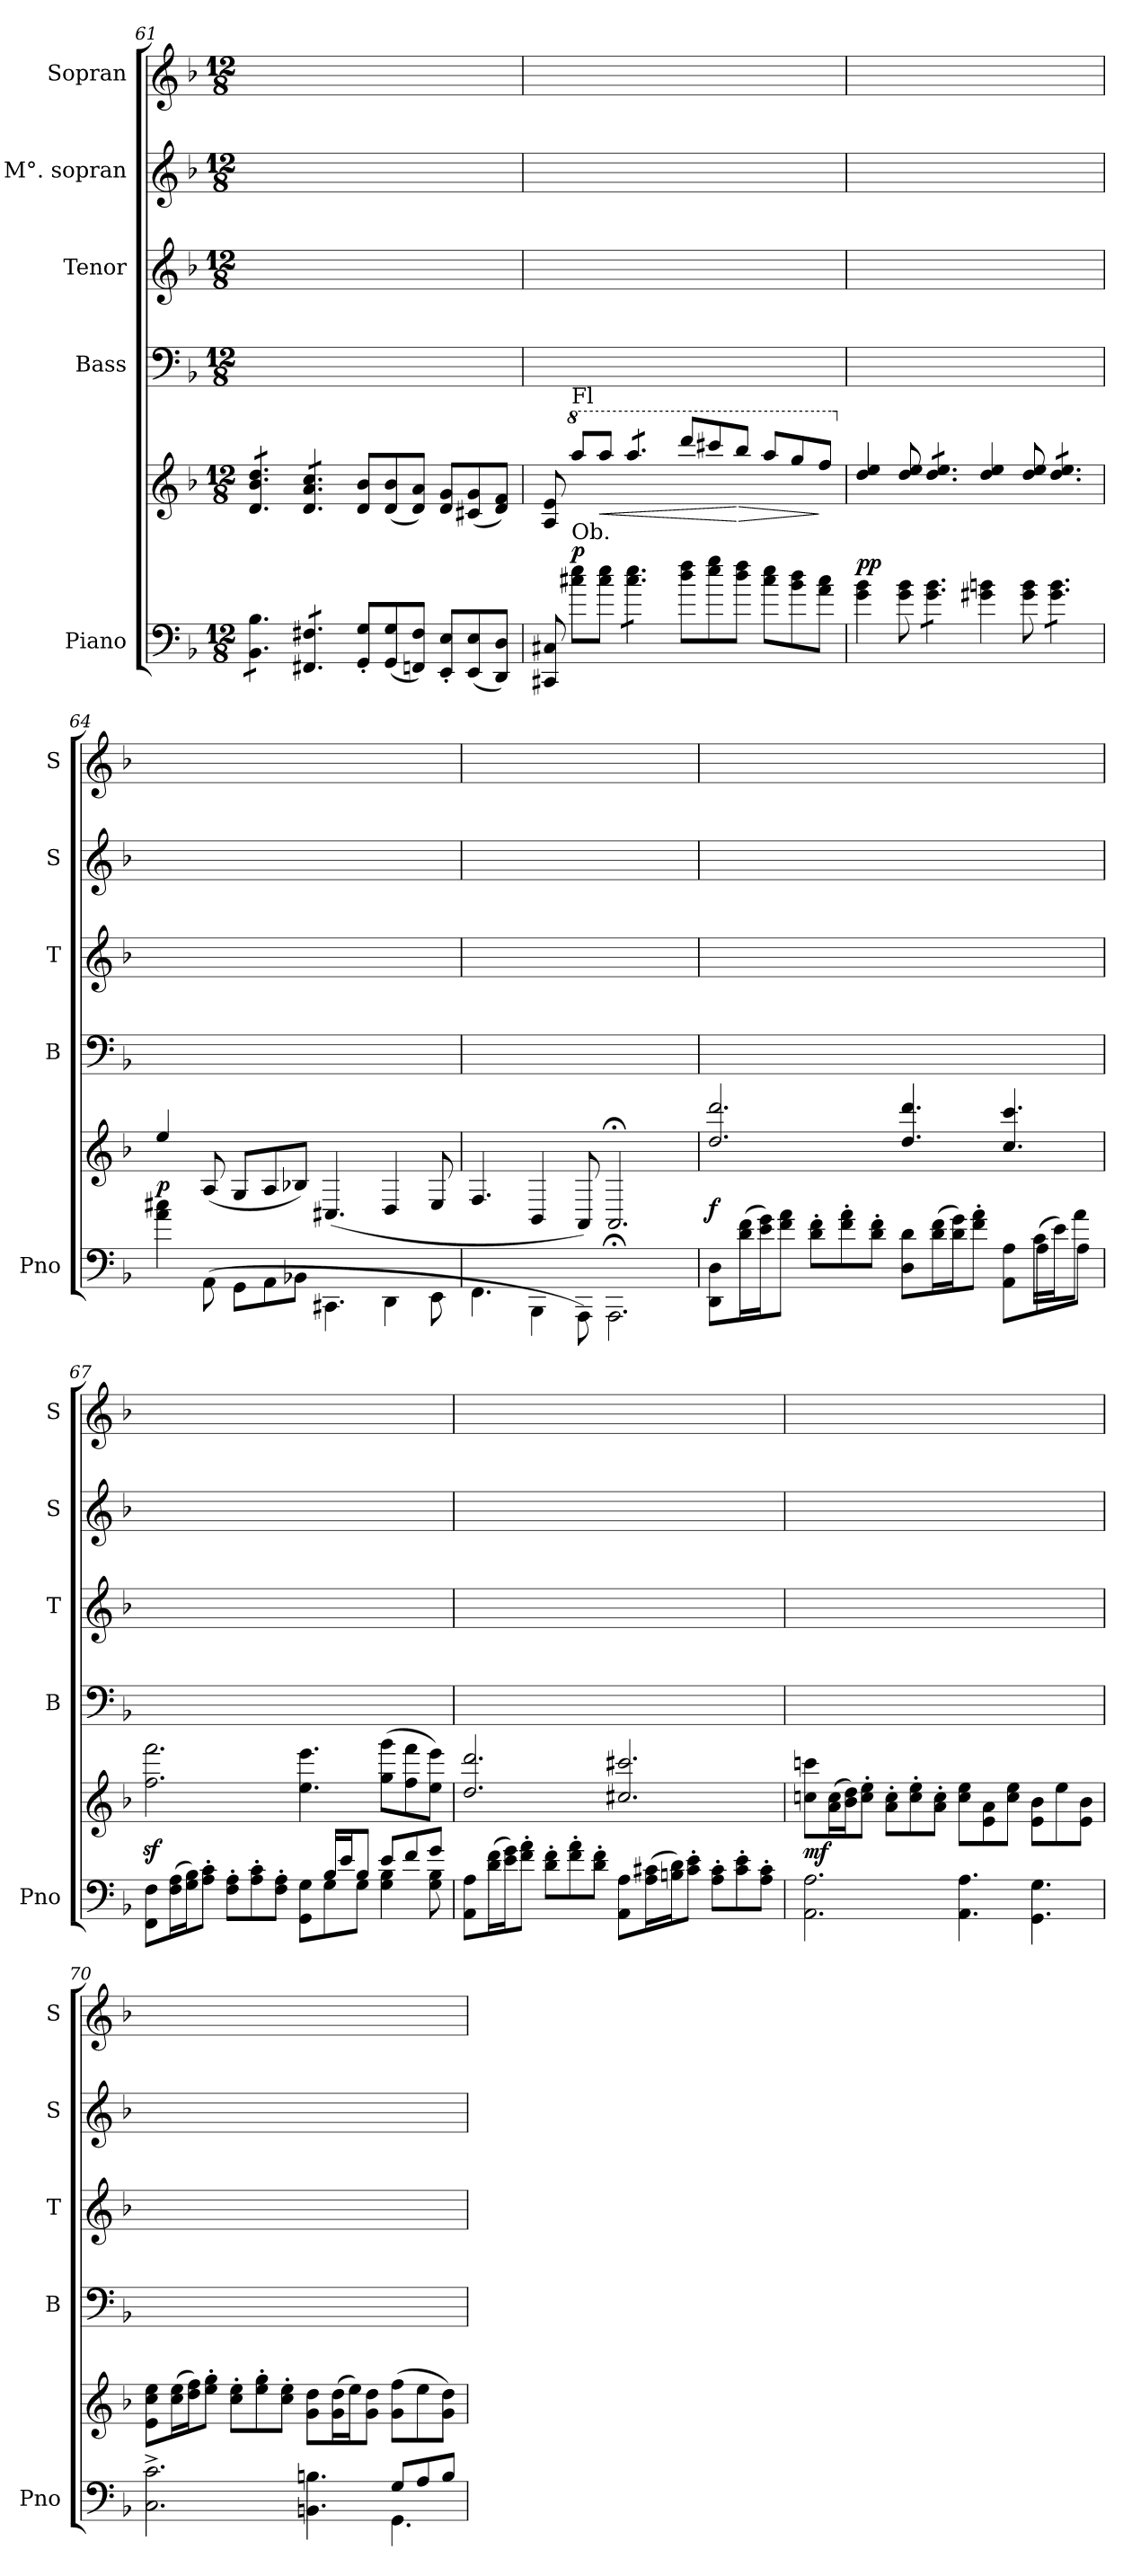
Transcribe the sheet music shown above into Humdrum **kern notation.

**kern	**kern	**dynam	**kern	**kern	**kern	**kern
*part5	*part5	*part5	*part4	*part3	*part2	*part1
*staff6	*staff5	*staff5/6	*staff4	*staff3	*staff2	*staff1
*I"Piano	*	*	*I"Bass	*I"Tenor	*I"M°. sopran	*I"Sopran
*I'Pno	*	*	*I'B	*I'T	*I'S	*I'S
*clefF4	*clefG2	*	*clefF4	*clefG2	*clefG2	*clefG2
*	*	*	*	*ITrd8c12	*	*
*k[b-]	*k[b-]	*	*k[b-]	*k[b-]	*k[b-]	*k[b-]
*d:	*d:	*	*d:	*d:	*d:	*d:
*M12/8	*M12/8	*	*M12/8	*M12/8	*M12/8	*M12/8
=61	=61	=61	=61	=61	=61	=61
*tremolo	*	*	*	*	*	*
*	*tremolo	*	*	*	*	*
8BB-\ 8B-\L	8d/ 8b-/ 8dd/L	.	1.ryy	1.ryy	1.ryy	1.ryy
8BB-\ 8B-\	8d/ 8b-/ 8dd/	.	.	.	.	.
8BB-\ 8B-\J	8d/ 8b-/ 8dd/J	.	.	.	.	.
8FF#X/ 8F#X/L	8d/ 8a/ 8cc/L	.	.	.	.	.
8FF#X/ 8F#X/	8d/ 8a/ 8cc/	.	.	.	.	.
8FF#X/ 8F#X/J	8d/ 8a/ 8cc/J	.	.	.	.	.
*	*Xtremolo	*	*	*	*	*
*Xtremolo	*	*	*	*	*	*
8GG'/ 8G'/L	8d/ 8b-/L	.	.	.	.	.
(8GG/ 8G/	(8d/ 8b-/	.	.	.	.	.
8FFn/ 8F#/J)	8d/ 8a/J)	.	.	.	.	.
8EE'/ 8E'/L	8d/ 8g/L	.	.	.	.	.
(8EE/ 8E/	(8c#X/ 8g/	.	.	.	.	.
8DD/ 8D/J)	8d/ 8f/J)	.	.	.	.	.
=62	=62	=62	=62	=62	=62	=62
8CC#X/ 8C#X/	8A/ 8e/	.	1.ryy	1.ryy	1.ryy	1.ryy
*	*8va	*	*	*	*	*
!	!LO:TX:b:t=Ob.	!	!	!	!	!
!	!LO:TX:a:t=Fl	!	!	!	!	!
8cc#X\ 8ee\L	8aaa/L	p	.	.	.	.
!	!	!LO:HP:b	!	!	!	!
8cc#\ 8ee\J	8aaa/J	<	.	.	.	.
*tremolo	*	*	*	*	*	*
*	*tremolo	*	*	*	*	*
8cc#\ 8ee\L	8aaa/L	.	.	.	.	.
8cc#\ 8ee\	8aaa/	.	.	.	.	.
8cc#\ 8ee\J	8aaa/J	.	.	.	.	.
*	*Xtremolo	*	*	*	*	*
*Xtremolo	*	*	*	*	*	*
8dd\ 8ff\L	8dddd/L	.	.	.	.	.
8ee\ 8gg\	8cccc#X/	.	.	.	.	.
!	!	!LO:HP:n=1:b	!	!	!	!
8dd\ 8ff\J	8bbb-/J	[ >	.	.	.	.
8cc#\ 8ee\L	8aaa/L	.	.	.	.	.
8b-\ 8dd\	8ggg/	.	.	.	.	.
8a\ 8cc#\J	8fff/J	]	.	.	.	.
=63	=63	=63	=63	=63	=63	=63
*	*X8va	*	*	*	*	*
4g\ 4b-\	4dd/ 4ee/	pp	1.ryy	1.ryy	1.ryy	1.ryy
8g\ 8b-\	8dd/ 8ee/	.	.	.	.	.
*tremolo	*	*	*	*	*	*
*	*tremolo	*	*	*	*	*
8g\ 8b-\L	8dd/ 8ee/L	.	.	.	.	.
8g\ 8b-\	8dd/ 8ee/	.	.	.	.	.
8g\ 8b-\J	8dd/ 8ee/J	.	.	.	.	.
*	*Xtremolo	*	*	*	*	*
*Xtremolo	*	*	*	*	*	*
4g#X\ 4bn\	4dd/ 4ee/	.	.	.	.	.
8g#\ 8b\	8dd/ 8ee/	.	.	.	.	.
*tremolo	*	*	*	*	*	*
*	*tremolo	*	*	*	*	*
8g#\ 8b\L	8dd/ 8ee/L	.	.	.	.	.
8g#\ 8b\	8dd/ 8ee/	.	.	.	.	.
8g#\ 8b\J	8dd/ 8ee/J	.	.	.	.	.
*	*Xtremolo	*	*	*	*	*
*Xtremolo	*	*	*	*	*	*
=64	=64	=64	=64	=64	=64	=64
4a\ 4cc#X\	4ee/	p	1.ryy	1.ryy	1.ryy	1.ryy
(8AA\	(8A/	.	.	.	.	.
8GG\L	8G/L	.	.	.	.	.
8AA\	8A/	.	.	.	.	.
8BB-X\J	8B-X/J)	.	.	.	.	.
4.CC#X\	(4.C#X/	.	.	.	.	.
4DD\	4D/	.	.	.	.	.
8EE\	8E/	.	.	.	.	.
=65	=65	=65	=65	=65	=65	=65
4.FF\	4.F/	.	1.ryy	1.ryy	1.ryy	1.ryy
4BBB-\	4BB-/	.	.	.	.	.
8AAA\)	8AA/)	.	.	.	.	.
2.AAA;\	2.AA;</	.	.	.	.	.
=66	=66	=66	=66	=66	=66	=66
*^	*	*	*	*	*	*
8DD/ 8D/L	2.ryy	2.dd/ 2.ddd/	f	1.ryy	1.ryy	1.ryy	1.ryy
(>16d\ 16f\L	.	.	.	.	.	.	.
16e\ 16g\J)	.	.	.	.	.	.	.
8f\ 8a\J	.	.	.	.	.	.	.
8d'>\ 8f'>\L	.	.	.	.	.	.	.
8f'>\ 8a'>\	.	.	.	.	.	.	.
8d'>\ 8f'>\J	.	.	.	.	.	.	.
8D\ 8d\L	4.ryy	4.dd/ 4.ddd/	.	.	.	.	.
(>16d\ 16f\L	.	.	.	.	.	.	.
16d\ 16g\J)	.	.	.	.	.	.	.
8f'>\ 8a'>\J	.	.	.	.	.	.	.
8ryy	8AA\ 8A\L	4.cc/ 4.ccc/	.	.	.	.	.
(16c/LL	8A\	.	.	.	.	.	.
16e\J)	.	.	.	.	.	.	.
8a\J	8A\J	.	.	.	.	.	.
=67	=67	=67	=67	=67	=67	=67	=67
8FF\ 8F\L	2.ryy	2.ffz\ 2.fffz\	.	1.ryy	1.ryy	1.ryy	1.ryy
(16F\ 16A\L	.	.	.	.	.	.	.
16G\ 16B-\J)	.	.	.	.	.	.	.
8A'\ 8c'\J	.	.	.	.	.	.	.
8F'\ 8A'\L	.	.	.	.	.	.	.
8A'\ 8c'\	.	.	.	.	.	.	.
8F'\ 8A'\J	.	.	.	.	.	.	.
8ryy	8GG\ 8G\L	4.ee\ 4.eee\	.	.	.	.	.
16B-/LL	8G\	.	.	.	.	.	.
16e/J	.	.	.	.	.	.	.
8B-/J	8G\J	.	.	.	.	.	.
8e/L	4G\ 4B-\	(8gg\ 8ggg\L	.	.	.	.	.
8f/	.	8ff\ 8fff\	.	.	.	.	.
8g/J	8G\ 8B-\	8ee\ 8eee\J)	.	.	.	.	.
*v	*v	*	*	*	*	*	*
=68	=68	=68	=68	=68	=68	=68
8AA/ 8A/L	2.dd/ 2.ddd/	.	1.ryy	1.ryy	1.ryy	1.ryy
(<16d\ 16f\L	.	.	.	.	.	.
16e\ 16g\J)	.	.	.	.	.	.
8f'>\ 8a'>\J	.	.	.	.	.	.
8d'>\ 8f'>\L	.	.	.	.	.	.
8f'>\ 8a'>\	.	.	.	.	.	.
8d'>\ 8f'>\J	.	.	.	.	.	.
8AA\ 8A\L	2.cc#X/ 2.ccc#X/	.	.	.	.	.
(16A\ 16c#X\L	.	.	.	.	.	.
16Bn\ 16d\J)	.	.	.	.	.	.
8c#'\ 8e'\J	.	.	.	.	.	.
8A'\ 8c#'\L	.	.	.	.	.	.
8c#'\ 8e'\	.	.	.	.	.	.
8A'\ 8c#'\J	.	.	.	.	.	.
=69	=69	=69	=69	=69	=69	=69
2.AA\ 2.A\	8ccn\ 8cccn\L	mf	1.ryy	1.ryy	1.ryy	1.ryy
.	(16a\ 16cc\L	.	.	.	.	.
.	16b-\ 16dd\J)	.	.	.	.	.
.	8cc'\ 8ee'\J	.	.	.	.	.
.	8a'\ 8cc'\L	.	.	.	.	.
.	8cc'\ 8ee'\	.	.	.	.	.
.	8a'\ 8cc'\J	.	.	.	.	.
4.AA\ 4.A\	8cc\ 8ee\L	.	.	.	.	.
.	8e\ 8a\	.	.	.	.	.
.	8cc\ 8ee\J	.	.	.	.	.
4.GG\ 4.G\	8e\ 8b-\L	.	.	.	.	.
.	8ee\	.	.	.	.	.
.	8e\ 8b-\J	.	.	.	.	.
=70	=70	=70	=70	=70	=70	=70
*^	*	*	*	*	*	*
2.C^\ 2.c^\	2.ryy	8e\ 8cc\ 8ee\L	.	1.ryy	1.ryy	1.ryy	1.ryy
.	.	(16cc\ 16ee\L	.	.	.	.	.
.	.	16dd\ 16ff\J)	.	.	.	.	.
.	.	8ee'\ 8gg'\J	.	.	.	.	.
.	.	8cc'\ 8ee'\L	.	.	.	.	.
.	.	8ee'\ 8gg'\	.	.	.	.	.
.	.	8cc'\ 8ee'\J	.	.	.	.	.
4.BBn\ 4.Bn\	4.ryy	8g\ 8dd\L	.	.	.	.	.
.	.	(16g\ 16dd\L	.	.	.	.	.
.	.	16ee\J)	.	.	.	.	.
.	.	8g\ 8dd\J	.	.	.	.	.
8G/L	4.GG\	(8g\ 8ff\L	.	.	.	.	.
8A/	.	8ee\	.	.	.	.	.
8B/J	.	8g\ 8dd\J)	.	.	.	.	.
*v	*v	*	*	*	*	*	*
=	=	=	=	=	=	=
*-	*-	*-	*-	*-	*-	*-
